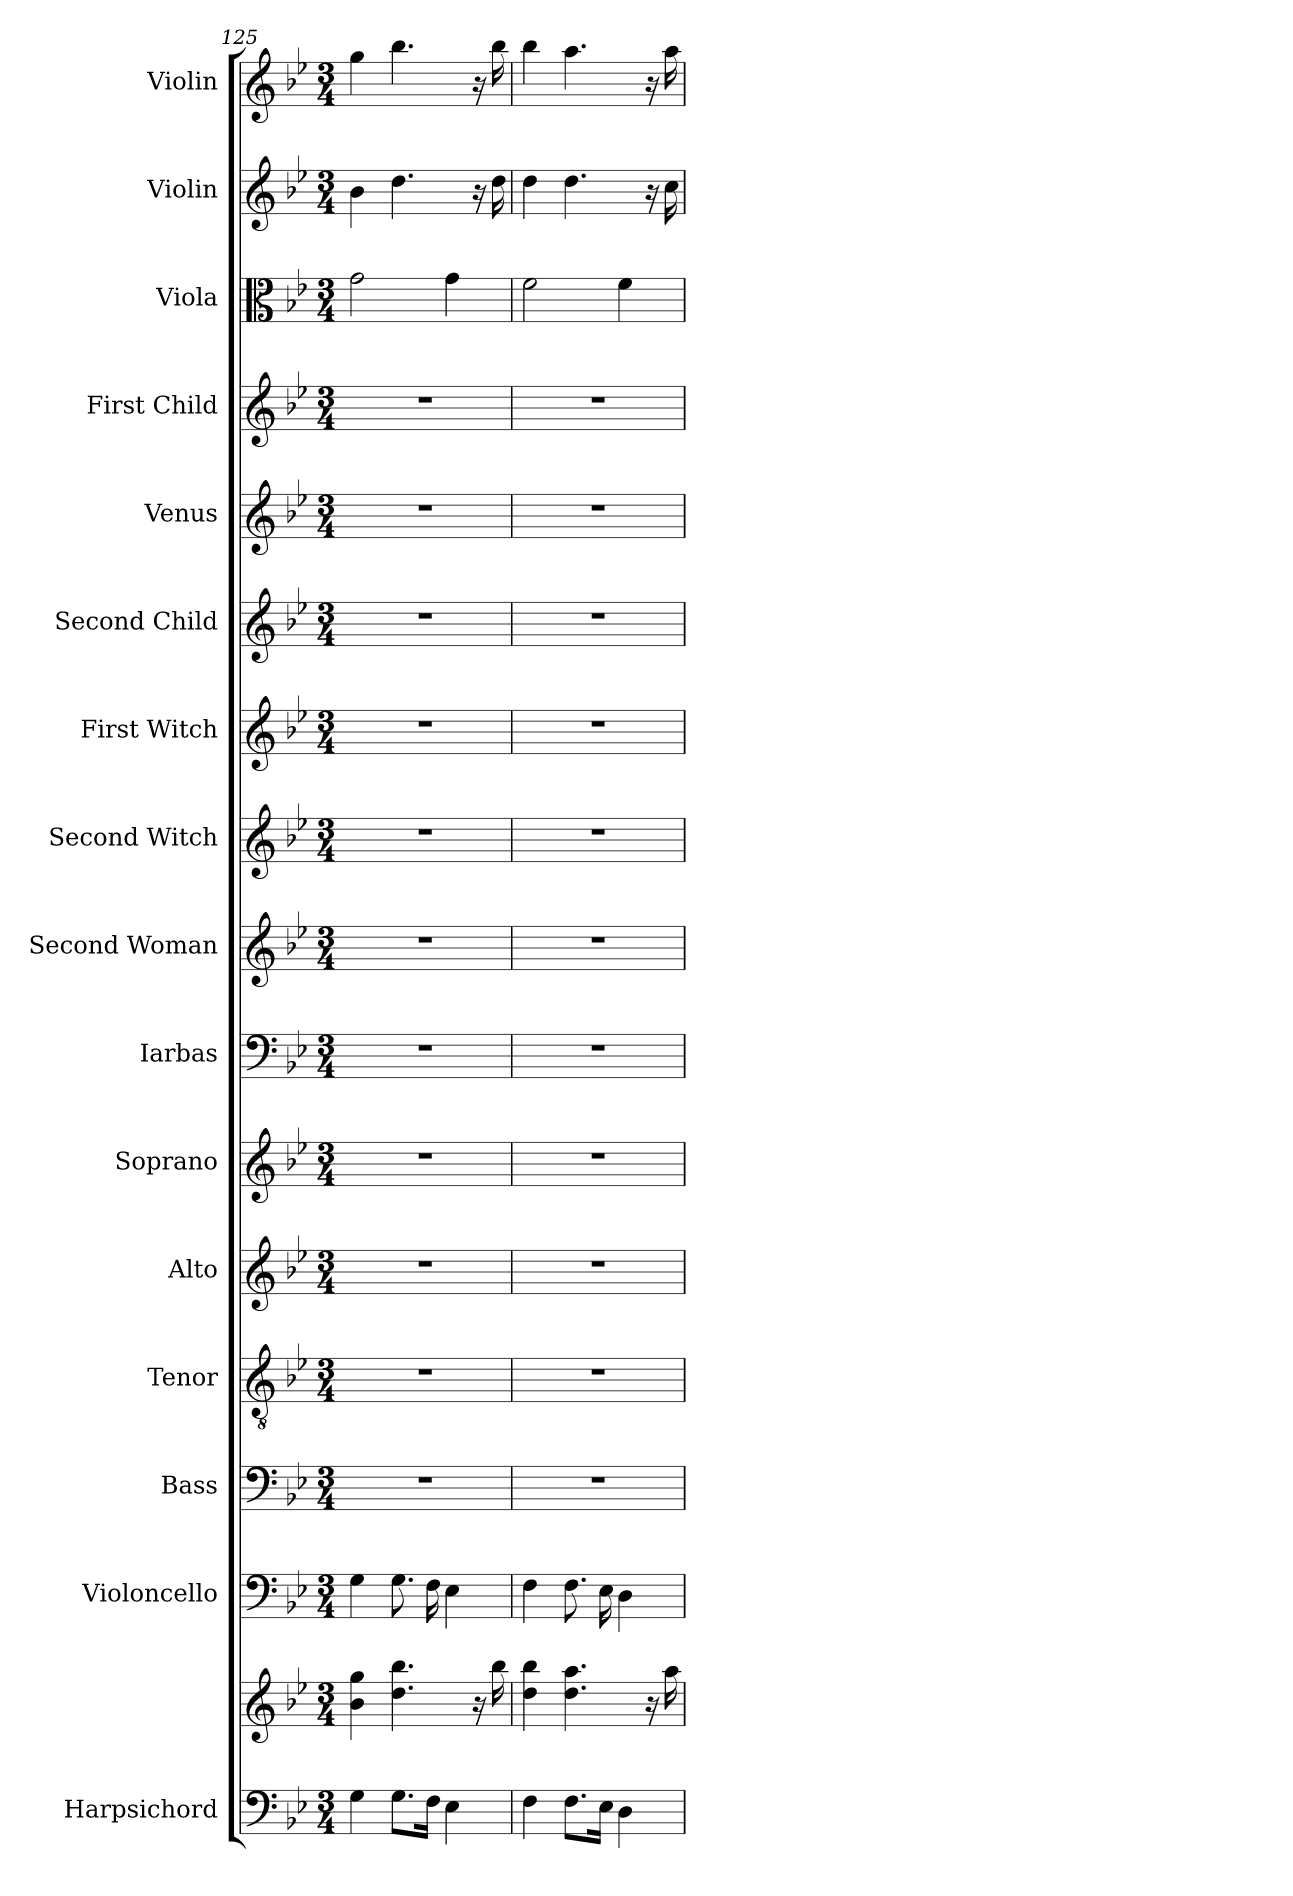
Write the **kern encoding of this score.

**kern	**kern	**kern	**kern	**kern	**kern	**kern	**kern	**kern	**kern	**kern	**kern	**kern	**kern	**kern	**kern	**kern
*part16	*part16	*part15	*part14	*part13	*part12	*part11	*part10	*part9	*part8	*part7	*part6	*part5	*part4	*part3	*part2	*part1
*staff17	*staff16	*staff15	*staff14	*staff13	*staff12	*staff11	*staff10	*staff9	*staff8	*staff7	*staff6	*staff5	*staff4	*staff3	*staff2	*staff1
*I"Harpsichord	*	*I"Violoncello	*I"Bass	*I"Tenor	*I"Alto	*I"Soprano	*I"Iarbas	*I"Second Woman	*I"Second Witch	*I"First Witch	*I"Second Child	*I"Venus	*I"First Child	*I"Viola	*I"Violin	*I"Violin
*I'Hch.	*	*I'Vc.	*I'B.	*I'T.	*I'A.	*I'S.	*I'I.	*I'2W	*I'W2.	*I'W1	*I'C2.	*I'V.	*I'C1	*I'Vla.	*I'Vln.	*I'Vln.
*clefF4	*clefG2	*clefF4	*clefF4	*clefGv2	*clefG2	*clefG2	*clefF4	*clefG2	*clefG2	*clefG2	*clefG2	*clefG2	*clefG2	*clefC3	*clefG2	*clefG2
*k[b-e-]	*k[b-e-]	*k[b-e-]	*k[b-e-]	*k[b-e-]	*k[b-e-]	*k[b-e-]	*k[b-e-]	*k[b-e-]	*k[b-e-]	*k[b-e-]	*k[b-e-]	*k[b-e-]	*k[b-e-]	*k[b-e-]	*k[b-e-]	*k[b-e-]
*M3/4	*M3/4	*M3/4	*M3/4	*M3/4	*M3/4	*M3/4	*M3/4	*M3/4	*M3/4	*M3/4	*M3/4	*M3/4	*M3/4	*M3/4	*M3/4	*M3/4
=125	=125	=125	=125	=125	=125	=125	=125	=125	=125	=125	=125	=125	=125	=125	=125	=125
4G\	4b-\ 4gg\	4G\	2.r	2.r	2.r	2.r	2.r	2.r	2.r	2.r	2.r	2.r	2.r	2g\	4b-\	4gg\
8.G\L	4.dd\ 4.bb-\	8.G\	.	.	.	.	.	.	.	.	.	.	.	.	4.dd\	4.bb-\
16F\Jk	.	16F\	.	.	.	.	.	.	.	.	.	.	.	.	.	.
4E-\	.	4E-\	.	.	.	.	.	.	.	.	.	.	.	4g\	.	.
.	16r	.	.	.	.	.	.	.	.	.	.	.	.	.	16r	16r
.	16bb-\	.	.	.	.	.	.	.	.	.	.	.	.	.	16dd\	16bb-\
=126	=126	=126	=126	=126	=126	=126	=126	=126	=126	=126	=126	=126	=126	=126	=126	=126
4F\	4dd\ 4bb-\	4F\	2.r	2.r	2.r	2.r	2.r	2.r	2.r	2.r	2.r	2.r	2.r	2f\	4dd\	4bb-\
8.F\L	4.dd\ 4.aa\	8.F\	.	.	.	.	.	.	.	.	.	.	.	.	4.dd\	4.aa\
16E-\Jk	.	16E-\	.	.	.	.	.	.	.	.	.	.	.	.	.	.
4D\	.	4D\	.	.	.	.	.	.	.	.	.	.	.	4f\	.	.
.	16r	.	.	.	.	.	.	.	.	.	.	.	.	.	16r	16r
.	16aa\	.	.	.	.	.	.	.	.	.	.	.	.	.	16cc\	16aa\
=	=	=	=	=	=	=	=	=	=	=	=	=	=	=	=	=
*-	*-	*-	*-	*-	*-	*-	*-	*-	*-	*-	*-	*-	*-	*-	*-	*-
